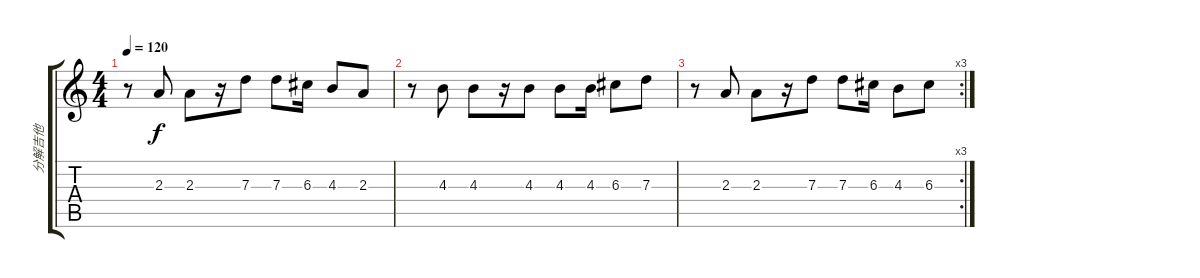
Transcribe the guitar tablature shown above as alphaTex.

\track ("分解吉他" "分解吉他") {instrument electricguitarclean}
\staff {score tabs}
\tuning (E4 B3 G3 D3 A2 D2) {hide}
\ts (4 4)
\tempo 120
\clef g2
\ks c
r.8{dy f} 2.3.8 2.3.8 r.16 7.3.8 7.3.8 6.3.16 4.3.8 2.3.8 |
r.8 4.3.8 4.3.8 r.16 4.3.8 4.3.8 4.3.16 6.3.8 7.3.8 |
\rc 3
r.8 2.3.8 2.3.8 r.16 7.3.8 7.3.8 6.3.16 4.3.8 6.3.8
